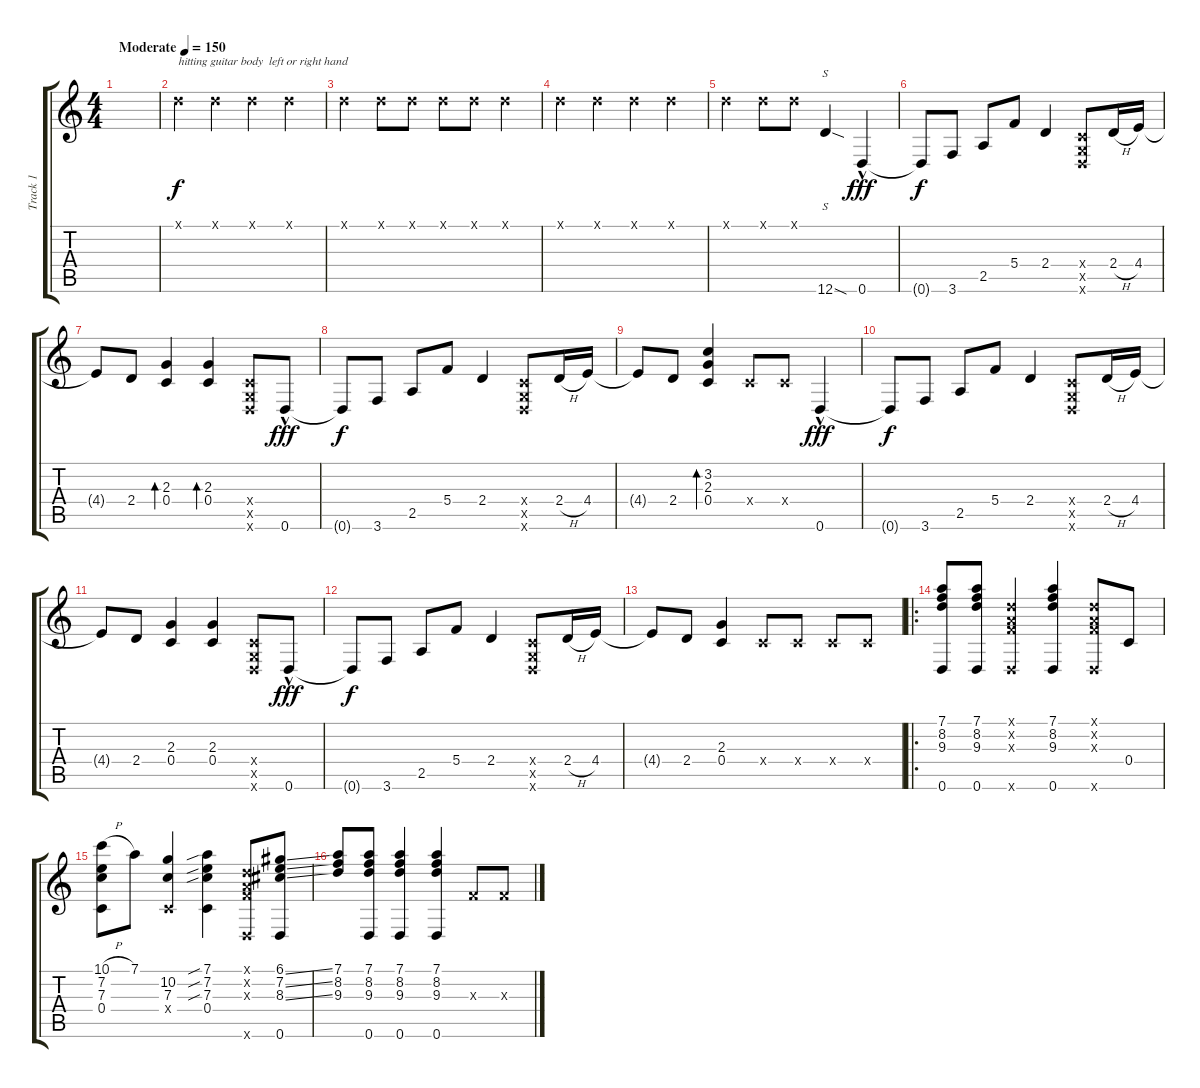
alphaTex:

\track ("Track 1" "Track 1") {instrument acousticguitarsteel}
\staff {score tabs}
\tuning (D4 A3 F3 C3 G2 D2) {hide}
\ts (4 4)
\tempo (150 "Moderate")
\clef g2
\ks c
|
0.1{x}.4{txt "hitting guitar body  left or right hand"} 0.1{x}.4 0.1{x}.4 0.1{x}.4 |
0.1{x}.4 0.1{x}.8 0.1{x}.8 0.1{x}.8 0.1{x}.8 0.1{x}.4 |
0.1{x}.4 0.1{x}.4 0.1{x}.4 0.1{x}.4 |
0.1{x}.4 0.1{x}.8 0.1{x}.8 12.6{sod}.4{s} 0.6{hac}.4{dy fff} |
0.6{t}.8{dy f} 3.6.8 2.5.8 5.4.8 2.4.4 (0.4{x} 0.5{x} 0.6{x}).8 2.4{h}.16 4.4.16 |
4.4{t}.8 2.4.8 (2.3 0.4).4{bd 60} (2.3 0.4).4{bd 60} (0.4{x} 0.5{x} 0.6{x}).8 0.6{hac}.8{dy fff} |
0.6{t}.8{dy f} 3.6.8 2.5.8 5.4.8 2.4.4 (0.4{x} 0.5{x} 0.6{x}).8 2.4{h}.16 4.4.16 |
4.4{t}.8 2.4.8 (3.2 2.3 0.4).4{bd 60} 0.4{x}.8 0.4{x}.8 0.6{hac}.4{dy fff} |
0.6{t}.8{dy f} 3.6.8 2.5.8 5.4.8 2.4.4 (0.4{x} 0.5{x} 0.6{x}).8 2.4{h}.16 4.4.16 |
4.4{t}.8 2.4.8 (2.3 0.4).4 (2.3 0.4).4 (0.4{x} 0.5{x} 0.6{x}).8 0.6{hac}.8{dy fff} |
0.6{t}.8{dy f} 3.6.8 2.5.8 5.4.8 2.4.4 (0.4{x} 0.5{x} 0.6{x}).8 2.4{h}.16 4.4.16 |
4.4{t}.8 2.4.8 (2.3 0.4).4 0.4{x}.8 0.4{x}.8 0.4{x}.8 0.4{x}.8 |
\ro
(7.1 8.2 9.3 0.6).8 (7.1 8.2 9.3 0.6).8 (0.1{x} 0.2{x} 0.3{x} 0.6{x}).4 (7.1 8.2 9.3 0.6).4 (0.1{x} 0.2{x} 0.3{x} 0.6{x}).8 0.4.8 |
(10.1{h} 7.2 7.3 0.4).8 7.1.8 (10.2 7.3 0.4{x}).4 (7.1{sib} 7.2{sib} 7.3{sib} 0.4).4 (0.1{x} 0.2{x} 0.3{x} 0.6{x}).8 (6.1{ss} 7.2{ss} 8.3{ss} 0.6).8 |
(7.1 8.2 9.3).8 (7.1 8.2 9.3 0.6).8 (7.1 8.2 9.3 0.6).4 (7.1 8.2 9.3 0.6).4 0.3{x}.8 0.3{x}.8
